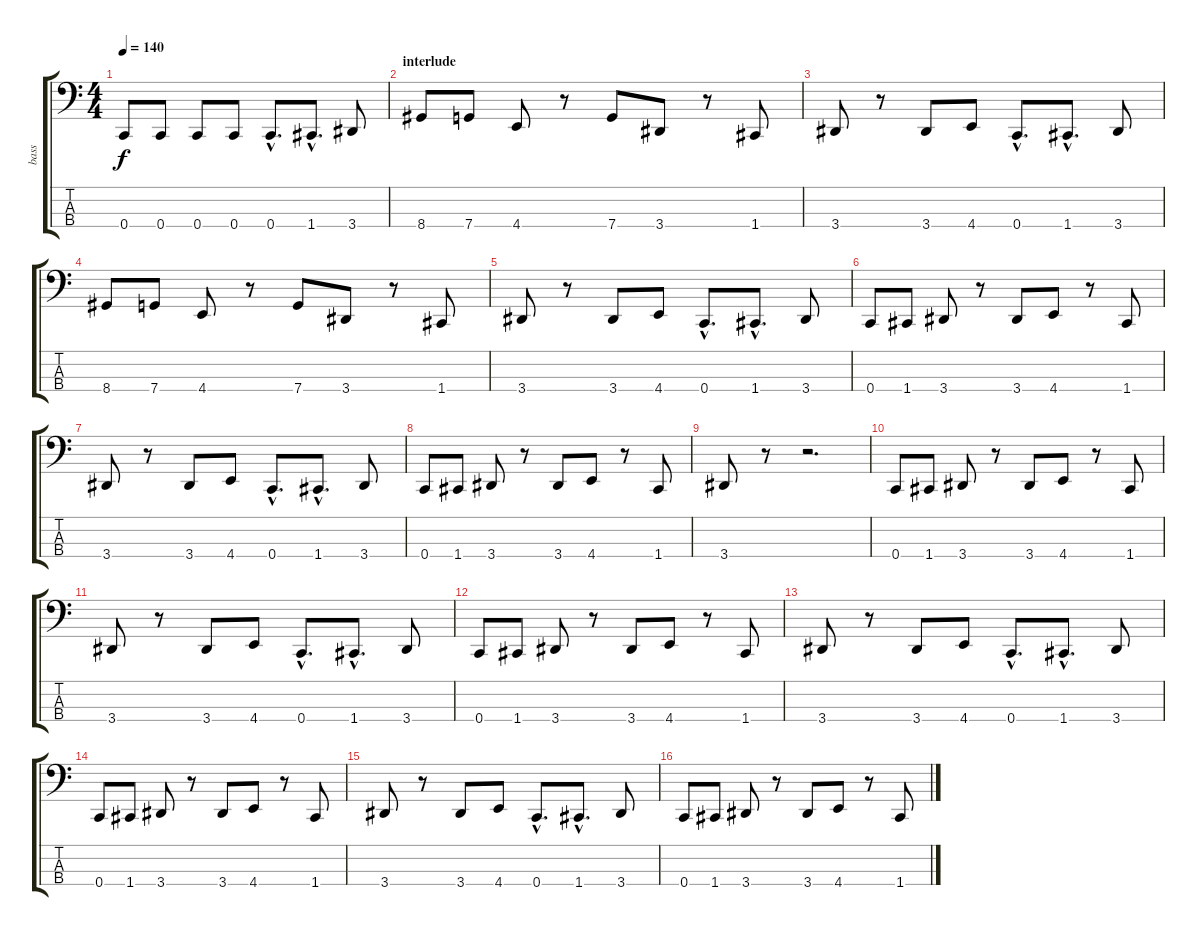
\track ("bass" "bass") {instrument electricbasspick}
\staff {score tabs}
\tuning (Eb2 Bb1 F1 C1) {hide}
\ts (4 4)
\tempo 140
\clef f4
\ks c
0.4.8{dy f} 0.4.8 0.4.8 0.4.8 0.4{hac}.8{d} 1.4{hac}.8{d} 3.4.8 |
\section ("" "interlude")
8.4.8 7.4.8 4.4.8 r.8 7.4.8 3.4.8 r.8 1.4.8 |
3.4.8 r.8 3.4.8 4.4.8 0.4{hac}.8{d} 1.4{hac}.8{d} 3.4.8 |
8.4.8 7.4.8 4.4.8 r.8 7.4.8 3.4.8 r.8 1.4.8 |
3.4.8 r.8 3.4.8 4.4.8 0.4{hac}.8{d} 1.4{hac}.8{d} 3.4.8 |
0.4.8 1.4.8 3.4.8 r.8 3.4.8 4.4.8 r.8 1.4.8 |
3.4.8 r.8 3.4.8 4.4.8 0.4{hac}.8{d} 1.4{hac}.8{d} 3.4.8 |
0.4.8 1.4.8 3.4.8 r.8 3.4.8 4.4.8 r.8 1.4.8 |
3.4.8 r.8 r.2{d} |
\section ("" "")
0.4.8 1.4.8 3.4.8 r.8 3.4.8 4.4.8 r.8 1.4.8 |
3.4.8 r.8 3.4.8 4.4.8 0.4{hac}.8{d} 1.4{hac}.8{d} 3.4.8 |
0.4.8 1.4.8 3.4.8 r.8 3.4.8 4.4.8 r.8 1.4.8 |
3.4.8 r.8 3.4.8 4.4.8 0.4{hac}.8{d} 1.4{hac}.8{d} 3.4.8 |
0.4.8 1.4.8 3.4.8 r.8 3.4.8 4.4.8 r.8 1.4.8 |
3.4.8 r.8 3.4.8 4.4.8 0.4{hac}.8{d} 1.4{hac}.8{d} 3.4.8 |
0.4.8 1.4.8 3.4.8 r.8 3.4.8 4.4.8 r.8 1.4.8
